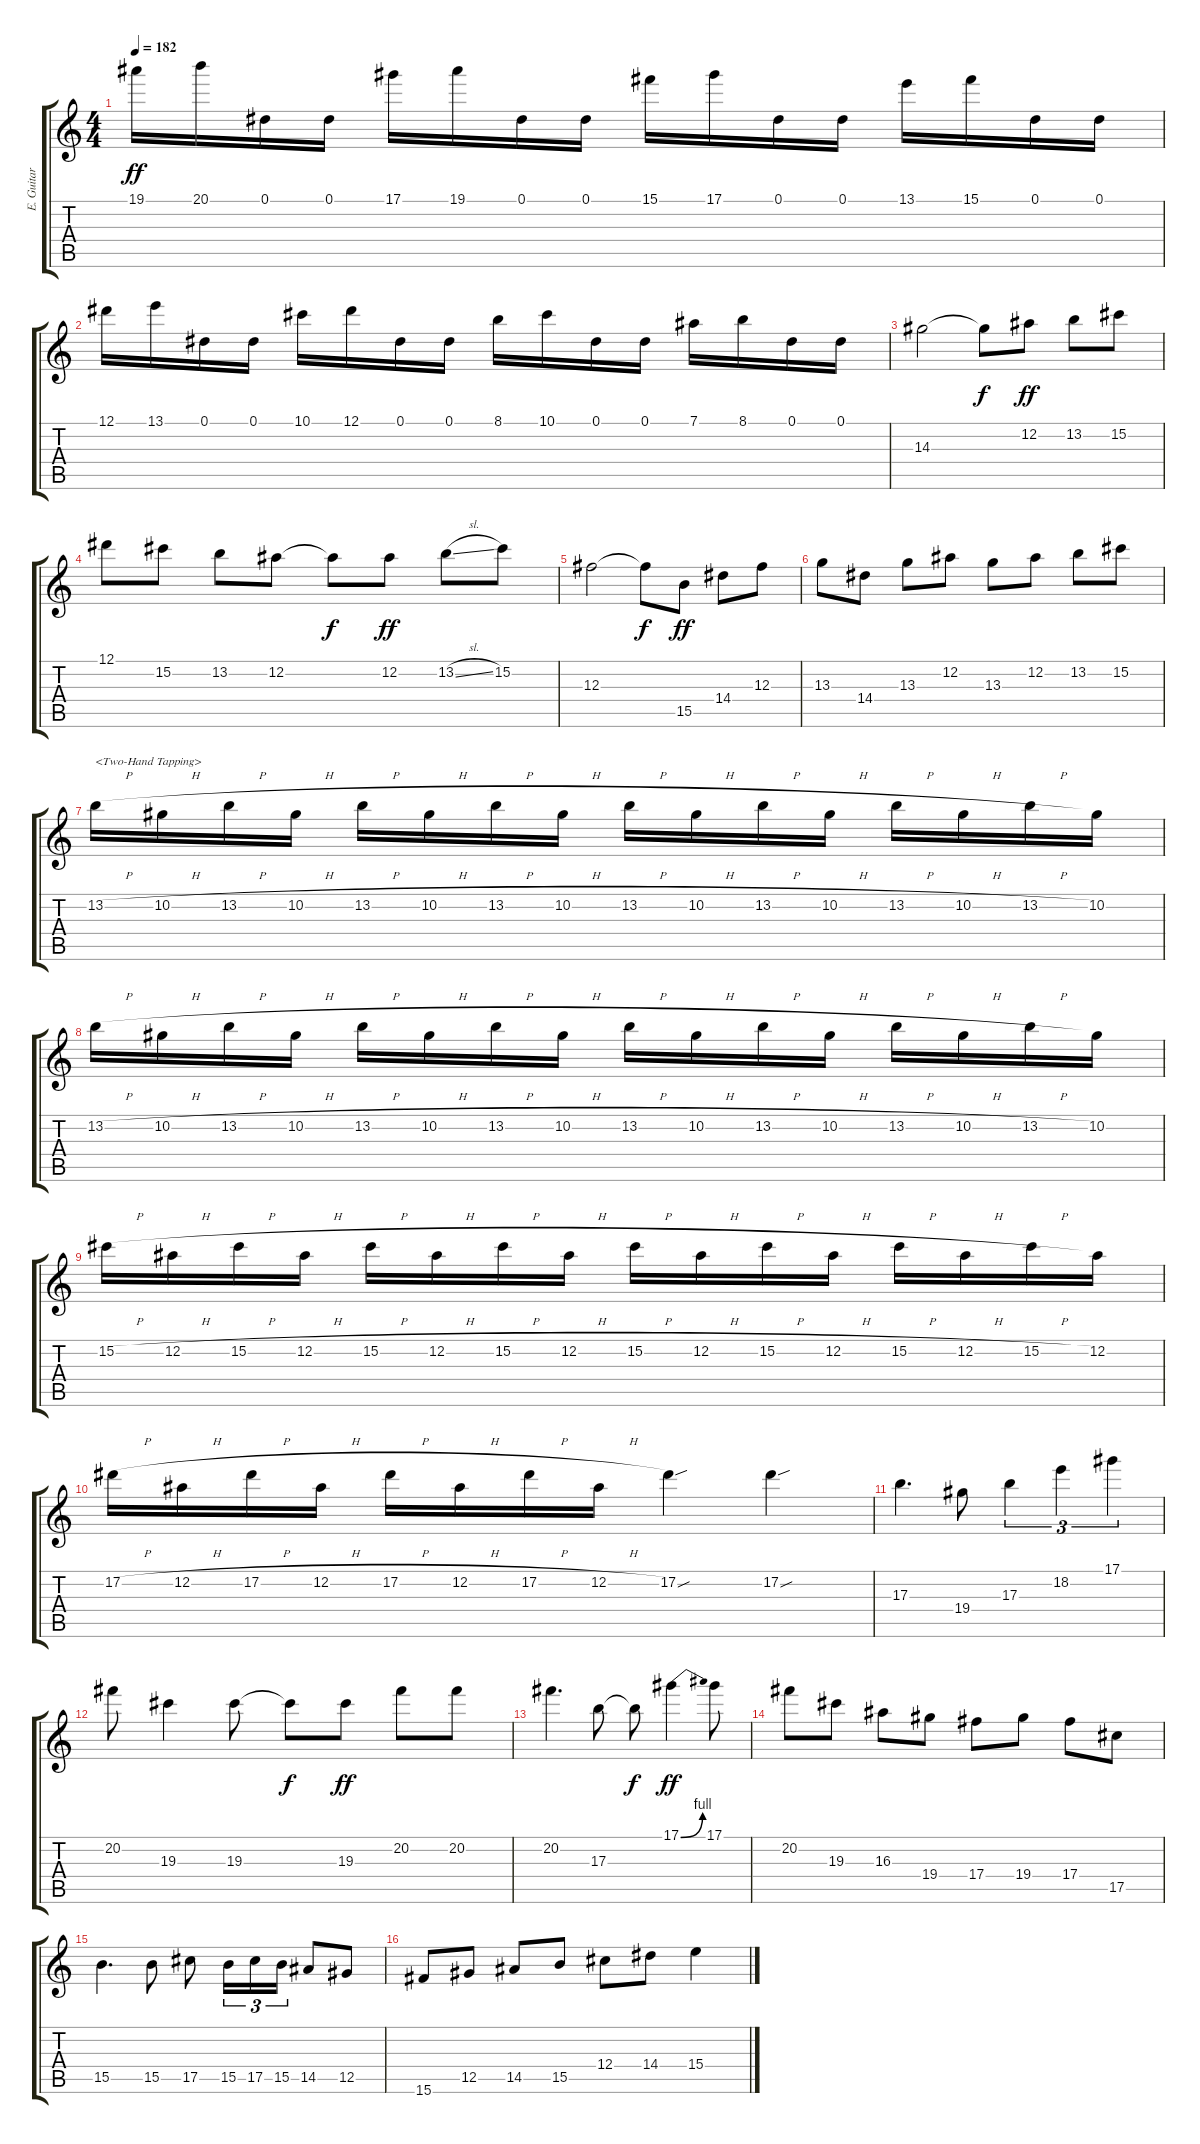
\track ("E. Guitar III" "E. Guitar ") {instrument overdrivenguitar}
\staff {score tabs}
\tuning (Eb4 Bb3 Gb3 Db3 Ab2 Eb2) {hide}
\ts (4 4)
\tempo 182
\clef g2
\ks c
19.1.16{dy ff} 20.1.16 0.1.16 0.1.16 17.1.16 19.1.16 0.1.16 0.1.16 15.1.16 17.1.16 0.1.16 0.1.16 13.1.16 15.1.16 0.1.16 0.1.16 |
12.1.16 13.1.16 0.1.16 0.1.16 10.1.16 12.1.16 0.1.16 0.1.16 8.1.16 10.1.16 0.1.16 0.1.16 7.1.16 8.1.16 0.1.16 0.1.16 |
14.3.2 14.3{t}.8{dy f} 12.2.8{dy ff} 13.2.8 15.2.8 |
12.1.8 15.2.8 13.2.8 12.2.8 12.2{t}.8{dy f} 12.2.8{dy ff} 13.2{sl}.8 15.2.8 |
12.3.2 12.3{t}.8{dy f} 15.5.8{dy ff} 14.4.8 12.3.8 |
13.3.8 14.4.8 13.3.8 12.2.8 13.3.8 12.2.8 13.2.8 15.2.8 |
13.2{h}.16{txt "<Two-Hand Tapping>"} 10.2{h}.16 13.2{h}.16 10.2{h}.16 13.2{h}.16 10.2{h}.16 13.2{h}.16 10.2{h}.16 13.2{h}.16 10.2{h}.16 13.2{h}.16 10.2{h}.16 13.2{h}.16 10.2{h}.16 13.2{h}.16 10.2.16 |
13.2{h}.16 10.2{h}.16 13.2{h}.16 10.2{h}.16 13.2{h}.16 10.2{h}.16 13.2{h}.16 10.2{h}.16 13.2{h}.16 10.2{h}.16 13.2{h}.16 10.2{h}.16 13.2{h}.16 10.2{h}.16 13.2{h}.16 10.2.16 |
15.2{h}.16 12.2{h}.16 15.2{h}.16 12.2{h}.16 15.2{h}.16 12.2{h}.16 15.2{h}.16 12.2{h}.16 15.2{h}.16 12.2{h}.16 15.2{h}.16 12.2{h}.16 15.2{h}.16 12.2{h}.16 15.2{h}.16 12.2.16 |
17.2{h}.16 12.2{h}.16 17.2{h}.16 12.2{h}.16 17.2{h}.16 12.2{h}.16 17.2{h}.16 12.2{h}.16 17.2{sou}.4 17.2{sou}.4 |
17.3.4{d} 19.4.8 17.3.4{tu (3 2)} 18.2.4{tu (3 2)} 17.1.4{tu (3 2)} |
20.2.8 19.3.4 19.3.8 19.3{t}.8{dy f} 19.3.8{dy ff} 20.2.8 20.2.8 |
20.2.4{d} 17.3.8 17.3{t}.8{dy f} 17.1{be (bend 0 0 60 4)}.4{dy ff} 17.1.8 |
20.2.8 19.3.8 16.3.8 19.4.8 17.4.8 19.4.8 17.4.8 17.5.8 |
15.5.4{d} 15.5.8 17.5.8 15.5.16{tu (3 2)} 17.5.16{tu (3 2)} 15.5.16{tu (3 2)} 14.5.8 12.5.8 |
15.6.8 12.5.8 14.5.8 15.5.8 12.4.8 14.4.8 15.4.4
